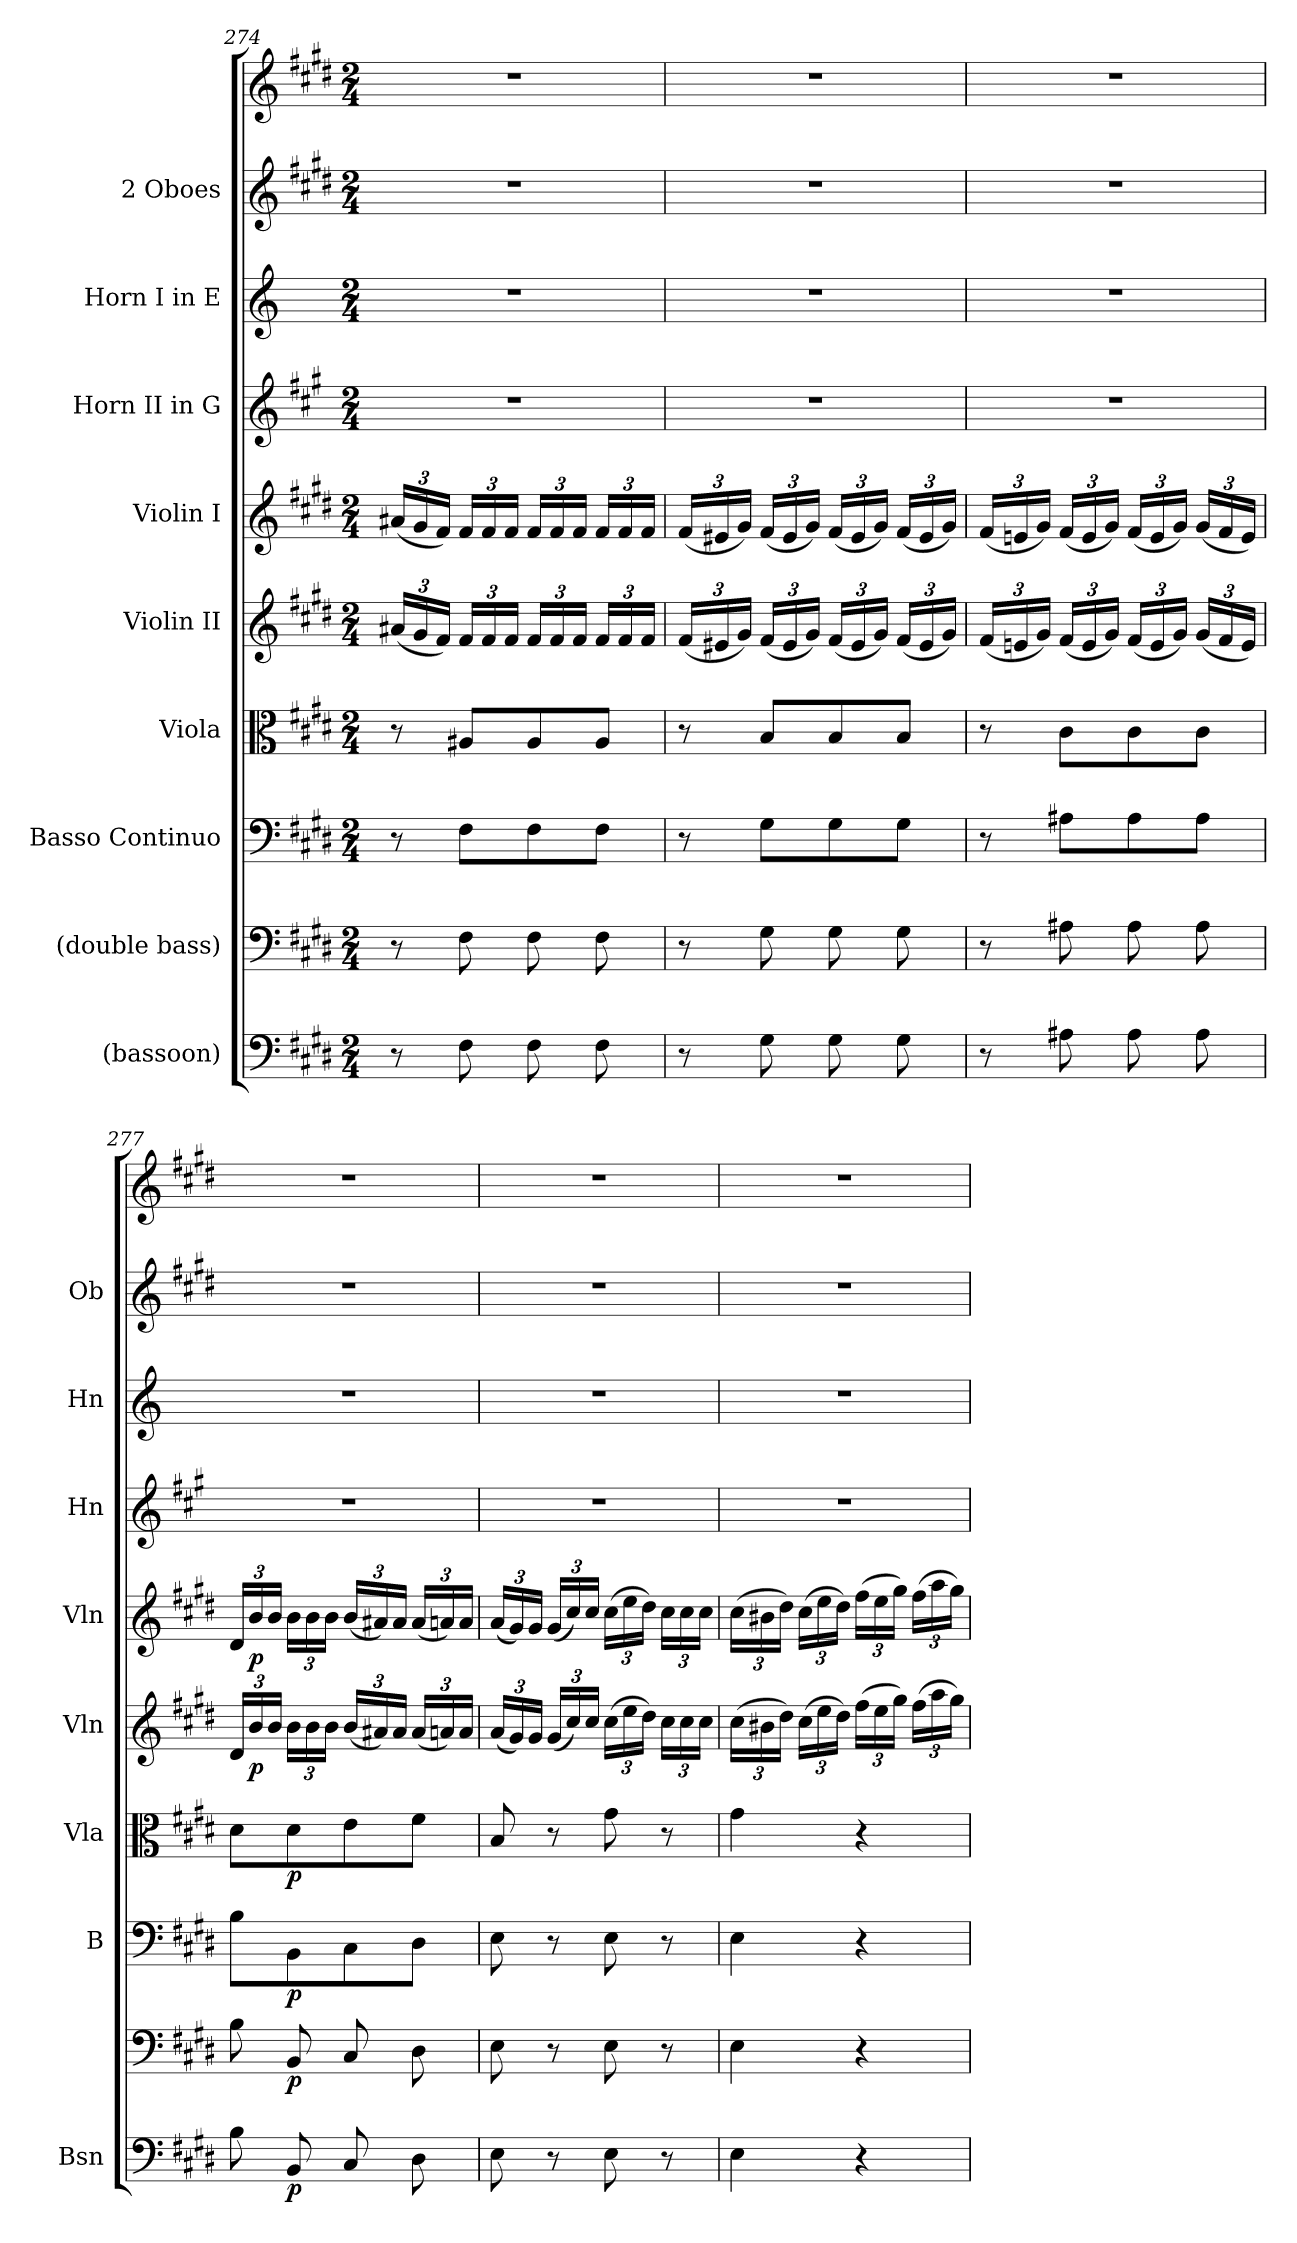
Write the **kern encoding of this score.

**kern	**dynam	**kern	**dynam	**kern	**dynam	**kern	**dynam	**kern	**dynam	**kern	**dynam	**kern	**kern	**kern	**kern
*part9	*part9	*part8	*part8	*part7	*part7	*part6	*part6	*part5	*part5	*part4	*part4	*part3	*part2	*part1	*part1
*staff10	*staff10	*staff9	*staff9	*staff8	*staff8	*staff7	*staff7	*staff6	*staff6	*staff5	*staff5	*staff4	*staff3	*staff2	*staff1
*I"(bassoon)	*	*I"(double bass)	*	*I"Basso Continuo	*	*I"Viola	*	*I"Violin II	*	*I"Violin I	*	*I"Horn II in G	*I"Horn I in E	*I"2 Oboes	*
*I'Bsn	*	*	*	*I'B	*	*I'Vla	*	*I'Vln	*	*I'Vln	*	*I'Hn	*I'Hn	*I'Ob	*
*clefF4	*	*clefF4	*	*clefF4	*	*clefC3	*	*clefG2	*	*clefG2	*	*clefG2	*clefG2	*clefG2	*clefG2
*	*	*	*	*	*	*	*	*	*	*	*	*ITrd3c5	*ITrd5c8	*	*
*k[f#c#g#d#]	*	*k[f#c#g#d#]	*	*k[f#c#g#d#]	*	*k[f#c#g#d#]	*	*k[f#c#g#d#]	*	*k[f#c#g#d#]	*	*k[f#c#g#d#]	*k[f#c#g#d#]	*k[f#c#g#d#]	*k[f#c#g#d#]
*M2/4	*	*M2/4	*	*M2/4	*	*M2/4	*	*M2/4	*	*M2/4	*	*M2/4	*M2/4	*M2/4	*M2/4
=274	=274	=274	=274	=274	=274	=274	=274	=274	=274	=274	=274	=274	=274	=274	=274
8r	.	8r	.	8r	.	8r	.	(24a#XLL	.	(24a#XLL	.	2r	2r	2r	2r
.	.	.	.	.	.	.	.	24g#	.	24g#	.	.	.	.	.
.	.	.	.	.	.	.	.	24f#JJ)	.	24f#JJ)	.	.	.	.	.
8F#	.	8F#	.	8F#L	.	8A#XL	.	24f#LL	.	24f#LL	.	.	.	.	.
.	.	.	.	.	.	.	.	24f#	.	24f#	.	.	.	.	.
.	.	.	.	.	.	.	.	24f#JJ	.	24f#JJ	.	.	.	.	.
8F#	.	8F#	.	8F#	.	8A#	.	24f#LL	.	24f#LL	.	.	.	.	.
.	.	.	.	.	.	.	.	24f#	.	24f#	.	.	.	.	.
.	.	.	.	.	.	.	.	24f#JJ	.	24f#JJ	.	.	.	.	.
8F#	.	8F#	.	8F#J	.	8A#J	.	24f#LL	.	24f#LL	.	.	.	.	.
.	.	.	.	.	.	.	.	24f#	.	24f#	.	.	.	.	.
.	.	.	.	.	.	.	.	24f#JJ	.	24f#JJ	.	.	.	.	.
=275	=275	=275	=275	=275	=275	=275	=275	=275	=275	=275	=275	=275	=275	=275	=275
8r	.	8r	.	8r	.	8r	.	(24f#LL	.	(24f#LL	.	2r	2r	2r	2r
.	.	.	.	.	.	.	.	24e#X	.	24e#X	.	.	.	.	.
.	.	.	.	.	.	.	.	24g#JJ)	.	24g#JJ)	.	.	.	.	.
8G#	.	8G#	.	8G#L	.	8BL	.	(24f#LL	.	(24f#LL	.	.	.	.	.
.	.	.	.	.	.	.	.	24e#	.	24e#	.	.	.	.	.
.	.	.	.	.	.	.	.	24g#JJ)	.	24g#JJ)	.	.	.	.	.
8G#	.	8G#	.	8G#	.	8B	.	(24f#LL	.	(24f#LL	.	.	.	.	.
.	.	.	.	.	.	.	.	24e#	.	24e#	.	.	.	.	.
.	.	.	.	.	.	.	.	24g#JJ)	.	24g#JJ)	.	.	.	.	.
8G#	.	8G#	.	8G#J	.	8BJ	.	(24f#LL	.	(24f#LL	.	.	.	.	.
.	.	.	.	.	.	.	.	24e#	.	24e#	.	.	.	.	.
.	.	.	.	.	.	.	.	24g#JJ)	.	24g#JJ)	.	.	.	.	.
=276	=276	=276	=276	=276	=276	=276	=276	=276	=276	=276	=276	=276	=276	=276	=276
8r	.	8r	.	8r	.	8r	.	(24f#LL	.	(24f#LL	.	2r	2r	2r	2r
.	.	.	.	.	.	.	.	24en	.	24en	.	.	.	.	.
.	.	.	.	.	.	.	.	24g#JJ)	.	24g#JJ)	.	.	.	.	.
8A#X	.	8A#X	.	8A#XL	.	8c#L	.	(24f#LL	.	(24f#LL	.	.	.	.	.
.	.	.	.	.	.	.	.	24e	.	24e	.	.	.	.	.
.	.	.	.	.	.	.	.	24g#JJ)	.	24g#JJ)	.	.	.	.	.
8A#	.	8A#	.	8A#	.	8c#	.	(24f#LL	.	(24f#LL	.	.	.	.	.
.	.	.	.	.	.	.	.	24e	.	24e	.	.	.	.	.
.	.	.	.	.	.	.	.	24g#JJ)	.	24g#JJ)	.	.	.	.	.
8A#	.	8A#	.	8A#J	.	8c#J	.	(24g#LL	.	(24g#LL	.	.	.	.	.
.	.	.	.	.	.	.	.	24f#	.	24f#	.	.	.	.	.
.	.	.	.	.	.	.	.	24eJJ)	.	24eJJ)	.	.	.	.	.
=277	=277	=277	=277	=277	=277	=277	=277	=277	=277	=277	=277	=277	=277	=277	=277
8B	.	8B	.	8BL	.	8d#L	.	24d#LL	.	24d#LL	.	2r	2r	2r	2r
.	.	.	.	.	.	.	.	24b	p	24b	p	.	.	.	.
.	.	.	.	.	.	.	.	24bJJ	.	24bJJ	.	.	.	.	.
8BB	p	8BB	p	8BB	p	8d#	p	24bLL	.	24bLL	.	.	.	.	.
.	.	.	.	.	.	.	.	24b	.	24b	.	.	.	.	.
.	.	.	.	.	.	.	.	24bJJ	.	24bJJ	.	.	.	.	.
8C#	.	8C#	.	8C#	.	8e	.	(24bLL	.	(24bLL	.	.	.	.	.
.	.	.	.	.	.	.	.	24a#X)	.	24a#X)	.	.	.	.	.
.	.	.	.	.	.	.	.	24a#JJ	.	24a#JJ	.	.	.	.	.
8D#	.	8D#	.	8D#J	.	8f#J	.	(24a#LL	.	(24a#LL	.	.	.	.	.
.	.	.	.	.	.	.	.	24an)	.	24an)	.	.	.	.	.
.	.	.	.	.	.	.	.	24aJJ	.	24aJJ	.	.	.	.	.
=278	=278	=278	=278	=278	=278	=278	=278	=278	=278	=278	=278	=278	=278	=278	=278
8E	.	8E	.	8E	.	8B	.	(24aLL	.	(24aLL	.	2r	2r	2r	2r
.	.	.	.	.	.	.	.	24g#)	.	24g#)	.	.	.	.	.
.	.	.	.	.	.	.	.	24g#JJ	.	24g#JJ	.	.	.	.	.
8r	.	8r	.	8r	.	8r	.	(24g#LL	.	(24g#LL	.	.	.	.	.
.	.	.	.	.	.	.	.	24cc#)	.	24cc#)	.	.	.	.	.
.	.	.	.	.	.	.	.	24cc#JJ	.	24cc#JJ	.	.	.	.	.
8E	.	8E	.	8E	.	8g#	.	(24cc#LL	.	(24cc#LL	.	.	.	.	.
.	.	.	.	.	.	.	.	24ee	.	24ee	.	.	.	.	.
.	.	.	.	.	.	.	.	24dd#JJ)	.	24dd#JJ)	.	.	.	.	.
8r	.	8r	.	8r	.	8r	.	24cc#LL	.	24cc#LL	.	.	.	.	.
.	.	.	.	.	.	.	.	24cc#	.	24cc#	.	.	.	.	.
.	.	.	.	.	.	.	.	24cc#JJ	.	24cc#JJ	.	.	.	.	.
=279	=279	=279	=279	=279	=279	=279	=279	=279	=279	=279	=279	=279	=279	=279	=279
4E	.	4E	.	4E	.	4g#	.	(24cc#LL	.	(24cc#LL	.	2r	2r	2r	2r
.	.	.	.	.	.	.	.	24b#X	.	24b#X	.	.	.	.	.
.	.	.	.	.	.	.	.	24dd#JJ)	.	24dd#JJ)	.	.	.	.	.
.	.	.	.	.	.	.	.	(24cc#LL	.	(24cc#LL	.	.	.	.	.
.	.	.	.	.	.	.	.	24ee	.	24ee	.	.	.	.	.
.	.	.	.	.	.	.	.	24dd#JJ)	.	24dd#JJ)	.	.	.	.	.
4r	.	4r	.	4r	.	4r	.	(24ff#LL	.	(24ff#LL	.	.	.	.	.
.	.	.	.	.	.	.	.	24ee	.	24ee	.	.	.	.	.
.	.	.	.	.	.	.	.	24gg#JJ)	.	24gg#JJ)	.	.	.	.	.
.	.	.	.	.	.	.	.	(24ff#LL	.	(24ff#LL	.	.	.	.	.
.	.	.	.	.	.	.	.	24aa	.	24aa	.	.	.	.	.
.	.	.	.	.	.	.	.	24gg#JJ)	.	24gg#JJ)	.	.	.	.	.
=	=	=	=	=	=	=	=	=	=	=	=	=	=	=	=
*-	*-	*-	*-	*-	*-	*-	*-	*-	*-	*-	*-	*-	*-	*-	*-
